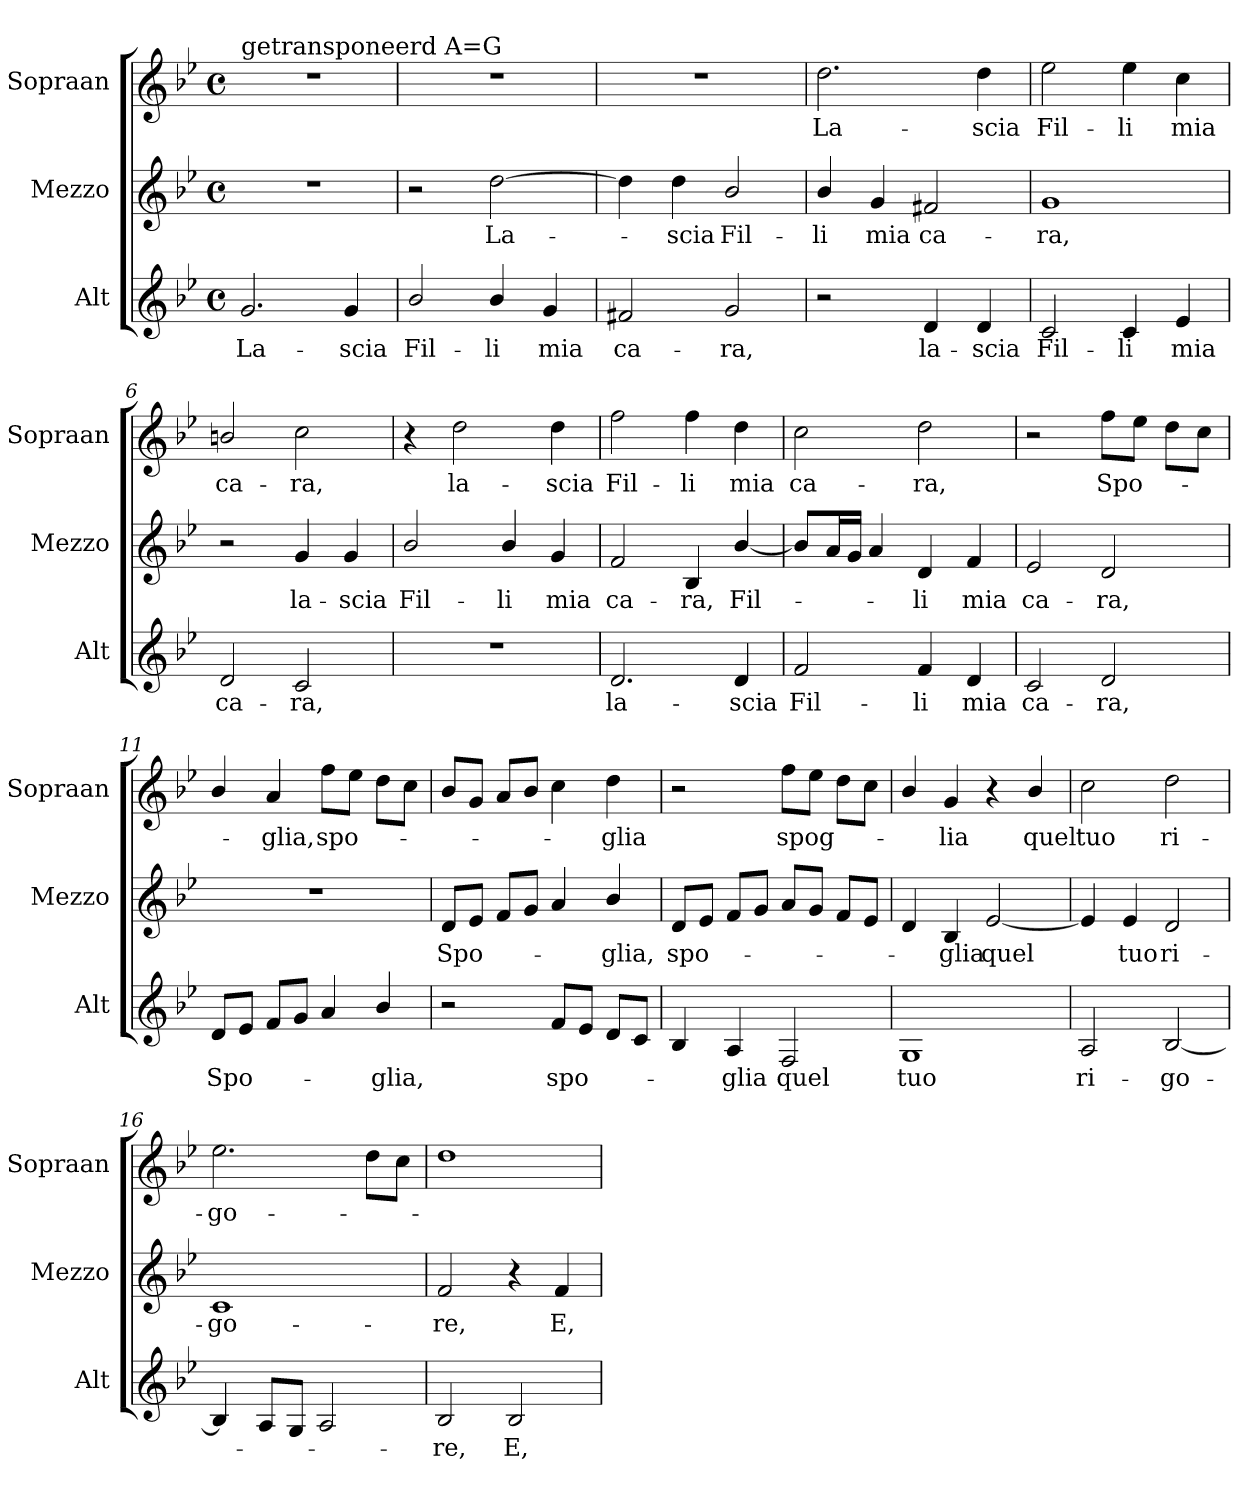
**kern	**text	**kern	**text	**kern	**text
*part3	*part3	*part2	*part2	*part1	*part1
*staff3	*staff3	*staff2	*staff2	*staff1	*staff1
*I"Alt	*	*I"Mezzo	*	*I"Sopraan	*
*I'Alt	*	*I'Mezzo	*	*I'Sopraan	*
*clefG2	*	*clefG2	*	*clefG2	*
*k[b-e-]	*	*k[b-e-]	*	*k[b-e-]	*
*B-:	*	*B-:	*	*B-:	*
*M4/4	*	*M4/4	*	*M4/4	*
*met(c)	*	*met(c)	*	*met(c)	*
=1	=1	=1	=1	=1	=1
!	!	!	!	!LO:TX:a:t=getransponeerd A=G	!
!	!LO:LY:b	!	!	!	!
2.g/	La-	1r	.	1r	.
!	!LO:LY:b	!	!	!	!
4g/	-scia	.	.	.	.
=2	=2	=2	=2	=2	=2
!	!LO:LY:b	!	!	!	!
2b-/	Fil-	2r	.	1r	.
!	!LO:LY:b	!	!LO:LY:b	!	!
4b-/	-li	[2dd\	La-	.	.
!	!LO:LY:b	!	!	!	!
4g/	mia	.	.	.	.
=3	=3	=3	=3	=3	=3
!	!LO:LY:b	!	!	!	!
2f#X/	ca-	4dd\]	.	1r	.
!	!	!	!LO:LY:b	!	!
.	.	4dd\	-scia	.	.
!	!LO:LY:b	!	!LO:LY:b	!	!
2g/	-ra,	2b-/	Fil-	.	.
=4	=4	=4	=4	=4	=4
!	!	!	!LO:LY:b	!	!LO:LY:b
2r	.	4b-/	-li	2.dd\	La-
!	!	!	!LO:LY:b	!	!
.	.	4g/	mia	.	.
!	!LO:LY:b	!	!LO:LY:b	!	!
4d/	la-	2f#X/	ca-	.	.
!	!LO:LY:b	!	!	!	!LO:LY:b
4d/	-scia	.	.	4dd\	-scia
=5	=5	=5	=5	=5	=5
!	!LO:LY:b	!	!LO:LY:b	!	!LO:LY:b
2c/	Fil-	1g	-ra,	2ee-\	Fil-
!	!LO:LY:b	!	!	!	!LO:LY:b
4c/	-li	.	.	4ee-\	-li
!	!LO:LY:b	!	!	!	!LO:LY:b
4e-/	mia	.	.	4cc\	mia
=6	=6	=6	=6	=6	=6
!	!LO:LY:b	!	!	!	!LO:LY:b
2d/	ca-	2r	.	2bn/	ca-
!	!LO:LY:b	!	!LO:LY:b	!	!LO:LY:b
2c/	-ra,	4g/	la-	2cc\	-ra,
!	!	!	!LO:LY:b	!	!
.	.	4g/	-scia	.	.
!!LO:LB:g=z
=7	=7	=7	=7	=7	=7
!	!	!	!LO:LY:b	!	!
1r	.	2b-/	Fil-	4r	.
!	!	!	!	!	!LO:LY:b
.	.	.	.	2dd\	la-
!	!	!	!LO:LY:b	!	!
.	.	4b-/	-li	.	.
!	!	!	!LO:LY:b	!	!LO:LY:b
.	.	4g/	mia	4dd\	-scia
=8	=8	=8	=8	=8	=8
!	!LO:LY:b	!	!LO:LY:b	!	!LO:LY:b
2.d/	la-	2f/	ca-	2ff\	Fil-
!	!	!	!LO:LY:b	!	!LO:LY:b
.	.	4B-/	-ra,	4ff\	-li
!	!LO:LY:b	!	!LO:LY:b	!	!LO:LY:b
4d/	-scia	[4b-/	Fil-	4dd\	mia
=9	=9	=9	=9	=9	=9
!	!LO:LY:b	!	!	!	!LO:LY:b
2f/	Fil-	8b-/L]	.	2cc\	ca-
.	.	16a/L	.	.	.
.	.	16g/JJ	.	.	.
.	.	4a/	.	.	.
!	!LO:LY:b	!	!LO:LY:b	!	!LO:LY:b
4f/	-li	4d/	-li	2dd\	-ra,
!	!LO:LY:b	!	!LO:LY:b	!	!
4d/	mia	4f/	mia	.	.
=10	=10	=10	=10	=10	=10
!	!LO:LY:b	!	!LO:LY:b	!	!
2c/	ca-	2e-/	ca-	2r	.
!	!LO:LY:b	!	!LO:LY:b	!	!LO:LY:b
2d/	-ra,	2d/	-ra,	8ff\L	Spo-
.	.	.	.	8ee-\J	.
.	.	.	.	8dd\L	.
.	.	.	.	8cc\J	.
=11	=11	=11	=11	=11	=11
!	!LO:LY:b	!	!	!	!
8d/L	Spo-	1r	.	4b-/	.
8e-/J	.	.	.	.	.
!	!	!	!	!	!LO:LY:b
8f/L	.	.	.	4a/	-glia,
8g/J	.	.	.	.	.
!	!	!	!	!	!LO:LY:b
4a/	.	.	.	8ff\L	spo-
.	.	.	.	8ee-\J	.
!	!LO:LY:b	!	!	!	!
4b-/	-glia,	.	.	8dd\L	.
.	.	.	.	8cc\J	.
!!LO:LB:g=z
=12	=12	=12	=12	=12	=12
!	!	!	!LO:LY:b	!	!
2r	.	8d/L	Spo-	8b-/L	.
.	.	8e-/J	.	8g/J	.
.	.	8f/L	.	8a/L	.
.	.	8g/J	.	8b-/J	.
!	!LO:LY:b	!	!	!	!
8f/L	spo-	4a/	.	4cc\	.
8e-/J	.	.	.	.	.
!	!	!	!LO:LY:b	!	!LO:LY:b
8d/L	.	4b-/	-glia,	4dd\	-glia
8c/J	.	.	.	.	.
=13	=13	=13	=13	=13	=13
!	!	!	!LO:LY:b	!	!
4B-/	.	8d/L	spo-	2r	.
.	.	8e-/J	.	.	.
!	!LO:LY:b	!	!	!	!
4A/	-glia	8f/L	.	.	.
.	.	8g/J	.	.	.
!	!LO:LY:b	!	!	!	!LO:LY:b
2F/	quel	8a/L	.	8ff\L	spog-
.	.	8g/J	.	8ee-\J	.
.	.	8f/L	.	8dd\L	.
.	.	8e-/J	.	8cc\J	.
=14	=14	=14	=14	=14	=14
!	!LO:LY:b	!	!	!	!
1G	tuo	4d/	.	4b-/	.
!	!	!	!LO:LY:b	!	!LO:LY:b
.	.	4B-/	-glia	4g/	-lia
!	!	!	!LO:LY:b	!	!
.	.	[2e-/	quel	4r	.
!	!	!	!	!	!LO:LY:b
.	.	.	.	4b-/	quel
=15	=15	=15	=15	=15	=15
!	!LO:LY:b	!	!	!	!LO:LY:b
2A/	ri-	4e-/]	.	2cc\	tuo
!	!	!	!LO:LY:b	!	!
.	.	4e-/	tuo	.	.
!	!LO:LY:b	!	!LO:LY:b	!	!LO:LY:b
[2B-/	-go-	2d/	ri-	2dd\	ri-
=16	=16	=16	=16	=16	=16
!	!	!	!LO:LY:b	!	!LO:LY:b
4B-/]	.	1c	-go-	2.ee-\	-go-
8A/L	.	.	.	.	.
8G/J	.	.	.	.	.
2A/	.	.	.	.	.
.	.	.	.	8dd\L	.
.	.	.	.	8cc\J	.
=17	=17	=17	=17	=17	=17
!	!LO:LY:b	!	!LO:LY:b	!	!
2B-/	-re,	2f/	-re,	1dd	.
!	!LO:LY:b	!	!	!	!
2B-/	E,	4r	.	.	.
!	!	!	!LO:LY:b	!	!
.	.	4f/	E,	.	.
=	=	=	=	=	=
*-	*-	*-	*-	*-	*-
